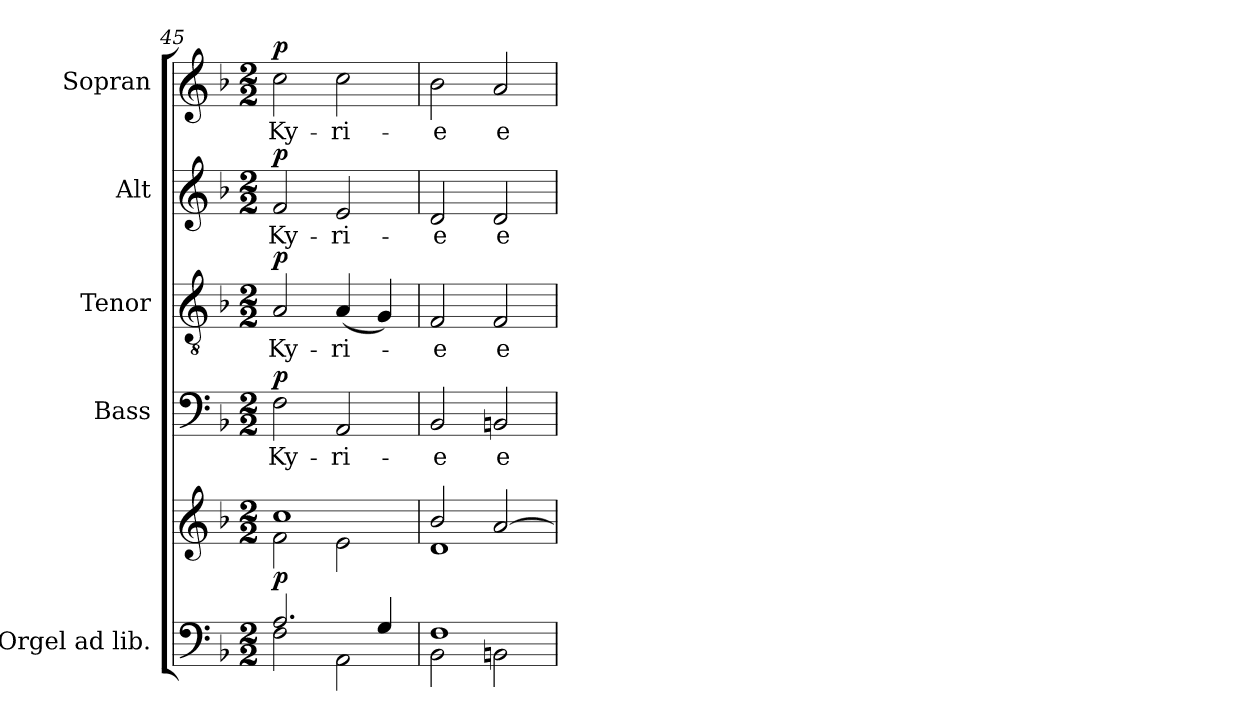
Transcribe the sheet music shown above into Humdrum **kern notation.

**kern	**kern	**dynam	**kern	**text	**dynam	**kern	**text	**dynam	**kern	**text	**dynam	**kern	**text	**dynam
*part5	*part5	*part5	*part4	*part4	*part4	*part3	*part3	*part3	*part2	*part2	*part2	*part1	*part1	*part1
*staff6	*staff5	*staff5/6	*staff4	*staff4	*staff4	*staff3	*staff3	*staff3	*staff2	*staff2	*staff2	*staff1	*staff1	*staff1
*I"Orgel ad lib.	*	*	*I"Bass	*	*	*I"Tenor	*	*	*I"Alt	*	*	*I"Sopran	*	*
*	*	*	*I'B.	*	*	*I'T.	*	*	*I'A.	*	*	*I'S.	*	*
!!LO:LB:g=z
*clefF4	*clefG2	*	*clefF4	*	*	*clefGv2	*	*	*clefG2	*	*	*clefG2	*	*
*k[b-]	*k[b-]	*	*k[b-]	*	*	*k[b-]	*	*	*k[b-]	*	*	*k[b-]	*	*
*F:	*F:	*	*F:	*	*	*F:	*	*	*F:	*	*	*F:	*	*
*M2/2	*M2/2	*	*M2/2	*	*	*M2/2	*	*	*M2/2	*	*	*M2/2	*	*
=45	=45	=45	=45	=45	=45	=45	=45	=45	=45	=45	=45	=45	=45	=45
*^	*^	*	*	*	*	*	*	*	*	*	*	*	*	*
!	!	!	!	!LO:DY:b	!	!LO:LY:b	!LO:DY:a	!	!LO:LY:b	!LO:DY:a	!	!LO:LY:b	!LO:DY:a	!	!LO:LY:b	!LO:DY:a
2.A/	2F\	1cc	2f\	p	2F\	Ky-	p	2A/	Ky-	p	2f/	Ky-	p	2cc\	Ky-	p
!	!	!	!	!	!	!LO:LY:b	!	!	!LO:LY:b	!	!	!LO:LY:b	!	!	!LO:LY:b	!
.	2AA\	.	2e\	.	2AA/	-ri-	.	(<4A/	-ri-	.	2e/	-ri-	.	2cc\	-ri-	.
4G/	.	.	.	.	.	.	.	4G/)	.	.	.	.	.	.	.	.
=46	=46	=46	=46	=46	=46	=46	=46	=46	=46	=46	=46	=46	=46	=46	=46	=46
!	!	!	!	!	!	!LO:LY:b	!	!	!LO:LY:b	!	!	!LO:LY:b	!	!	!LO:LY:b	!
1F	2BB-\	2b-/	1d	.	2BB-/	-e	.	2F/	-e	.	2d/	-e	.	2b-\	-e	.
!	!	!	!	!	!	!LO:LY:b	!	!	!LO:LY:b	!	!	!LO:LY:b	!	!	!LO:LY:b	!
.	2BBn\	[>2a/	.	.	2BBn/	e-	.	2F/	e-	.	2d/	e-	.	2a/	e-	.
*v	*v	*	*	*	*	*	*	*	*	*	*	*	*	*	*	*
*	*v	*v	*	*	*	*	*	*	*	*	*	*	*	*	*
=	=	=	=	=	=	=	=	=	=	=	=	=	=	=
*-	*-	*-	*-	*-	*-	*-	*-	*-	*-	*-	*-	*-	*-	*-
